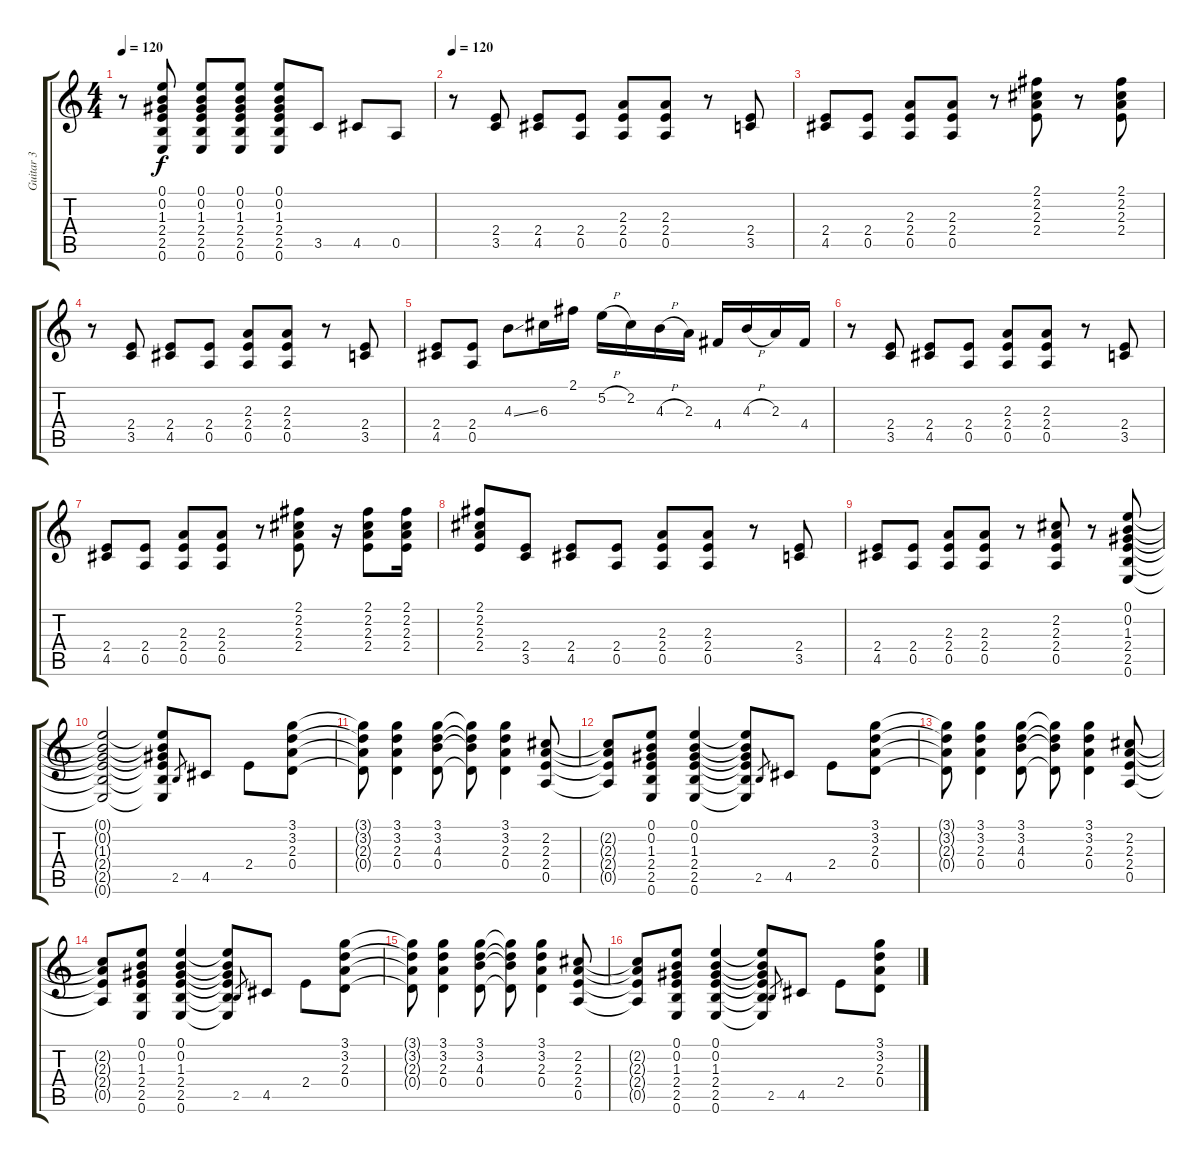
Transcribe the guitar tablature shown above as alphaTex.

\track ("Guitar 3" "Guitar 3") {instrument overdrivenguitar}
\staff {score tabs}
\tuning (E4 B3 G3 D3 A2 E2) {hide}
\ts (4 4)
\tempo 120
\clef g2
\ks c
r.8{dy f} (0.1 0.2 1.3 2.4 2.5 0.6).8 (0.1 0.2 1.3 2.4 2.5 0.6).8 (0.1 0.2 1.3 2.4 2.5 0.6).8 (0.1 0.2 1.3 2.4 2.5 0.6).8 3.5.8 4.5.8 0.5.8 |
\tempo 120
r.8{instrument distortionguitar} (2.4 3.5).8 (2.4 4.5).8 (2.4 0.5).8 (2.3 2.4 0.5).8 (2.3 2.4 0.5).8 r.8 (2.4 3.5).8 |
(2.4 4.5).8 (2.4 0.5).8 (2.3 2.4 0.5).8 (2.3 2.4 0.5).8 r.8 (2.1 2.2 2.3 2.4).8 r.8 (2.1 2.2 2.3 2.4).8 |
r.8 (2.4 3.5).8 (2.4 4.5).8 (2.4 0.5).8 (2.3 2.4 0.5).8 (2.3 2.4 0.5).8 r.8 (2.4 3.5).8 |
(2.4 4.5).8 (2.4 0.5).8 4.3{ss}.8 6.3.16 2.1.16 5.2{h}.16 2.2.16 4.3{h}.16 2.3.16 4.4.16 4.3{h}.16 2.3.16 4.4.16 |
r.8 (2.4 3.5).8 (2.4 4.5).8 (2.4 0.5).8 (2.3 2.4 0.5).8 (2.3 2.4 0.5).8 r.8 (2.4 3.5).8 |
(2.4 4.5).8 (2.4 0.5).8 (2.3 2.4 0.5).8 (2.3 2.4 0.5).8 r.8 (2.1 2.2 2.3 2.4).8 r.16 (2.1 2.2 2.3 2.4).8 (2.1 2.2 2.3 2.4).16 |
(2.1 2.2 2.3 2.4).8 (2.4 3.5).8 (2.4 4.5).8 (2.4 0.5).8 (2.3 2.4 0.5).8 (2.3 2.4 0.5).8 r.8 (2.4 3.5).8 |
(2.4 4.5).8 (2.4 0.5).8 (2.3 2.4 0.5).8 (2.3 2.4 0.5).8 r.8 (2.2 2.3 2.4 0.5).8 r.8 (0.1 0.2 1.3 2.4 2.5 0.6).8 |
(0.1{t} 0.2{t} 1.3{t} 2.4{t} 2.5{t} 0.6{t}).2 (0.1{t} 0.2{t} 1.3{t} 2.4{t} 2.5{t} 0.6{t}).8 2.5.8{gr} 4.5.8 2.4.8 (3.1 3.2 2.3 0.4).8 |
(3.1{t} 3.2{t} 2.3{t} 0.4{t}).8 (3.1 3.2 2.3 0.4).4 (3.1 3.2 4.3 0.4).8 (3.1{t} 3.2{t} 4.3{t} 0.4{t}).8 (3.1 3.2 2.3 0.4).4 (2.2 2.3 2.4 0.5).8 |
(2.2{t} 2.3{t} 2.4{t} 0.5{t}).8 (0.1 0.2 1.3 2.4 2.5 0.6).8 (0.1 0.2 1.3 2.4 2.5 0.6).4 (0.1{t} 0.2{t} 1.3{t} 2.4{t} 2.5{t} 0.6{t}).8 2.5.8{gr} 4.5.8 2.4.8 (3.1 3.2 2.3 0.4).8 |
(3.1{t} 3.2{t} 2.3{t} 0.4{t}).8 (3.1 3.2 2.3 0.4).4 (3.1 3.2 4.3 0.4).8 (3.1{t} 3.2{t} 4.3{t} 0.4{t}).8 (3.1 3.2 2.3 0.4).4 (2.2 2.3 2.4 0.5).8 |
(2.2{t} 2.3{t} 2.4{t} 0.5{t}).8 (0.1 0.2 1.3 2.4 2.5 0.6).8 (0.1 0.2 1.3 2.4 2.5 0.6).4 (0.1{t} 0.2{t} 1.3{t} 2.4{t} 2.5{t} 0.6{t}).8 2.5.8{gr} 4.5.8 2.4.8 (3.1 3.2 2.3 0.4).8 |
(3.1{t} 3.2{t} 2.3{t} 0.4{t}).8 (3.1 3.2 2.3 0.4).4 (3.1 3.2 4.3 0.4).8 (3.1{t} 3.2{t} 4.3{t} 0.4{t}).8 (3.1 3.2 2.3 0.4).4 (2.2 2.3 2.4 0.5).8 |
(2.2{t} 2.3{t} 2.4{t} 0.5{t}).8 (0.1 0.2 1.3 2.4 2.5 0.6).8 (0.1 0.2 1.3 2.4 2.5 0.6).4 (0.1{t} 0.2{t} 1.3{t} 2.4{t} 2.5{t} 0.6{t}).8 2.5.8{gr} 4.5.8 2.4.8 (3.1 3.2 2.3 0.4).8
